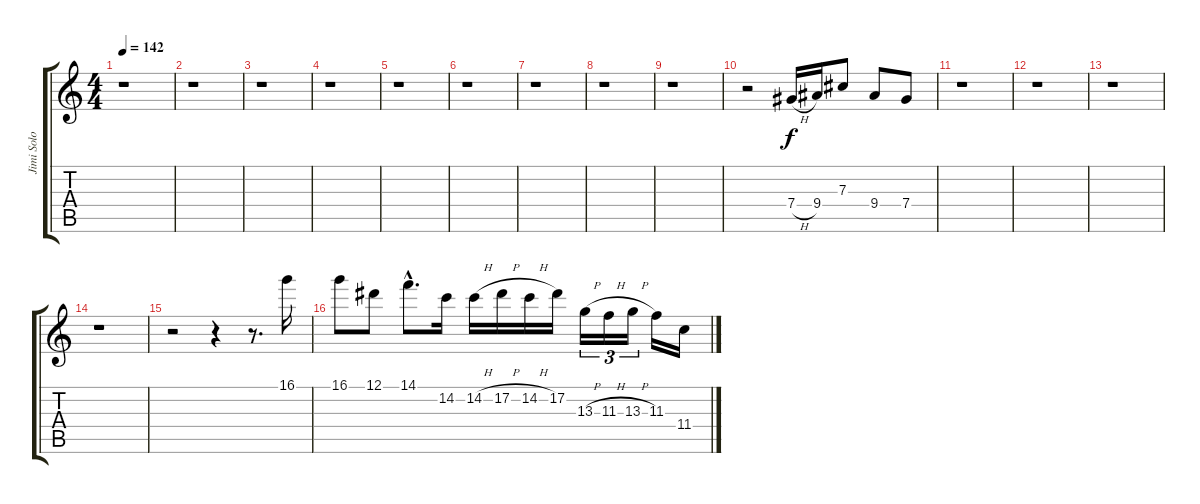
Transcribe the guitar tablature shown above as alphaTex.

\track ("Jimi Solo" "Jimi Solo") {instrument electricguitarjazz}
\staff {score tabs}
\tuning (Eb4 Bb3 Gb3 Db3 Ab2 Eb2) {hide}
\ts (4 4)
\tempo 142
\clef g2
\ks c
r.1{dy f} |
r.1 |
r.1 |
r.1 |
r.1 |
r.1 |
r.1 |
r.1 |
r.1 |
r.2{volume 11} 7.4{h}.16 9.4.16 7.3.8 9.4.8 7.4.8 |
r.1 |
r.1 |
r.1 |
r.1 |
r.2 r.4 r.8{d} 16.1.16 |
16.1.8 12.1.8 14.1{hac}.8{d} 14.2.16 14.2{h}.16 17.2{h}.16 14.2{h}.16 17.2.16 13.3{h}.16{tu (3 2)} 11.3{h}.16{tu (3 2)} 13.3{h}.16{tu (3 2)} 11.3.16 11.4.16
